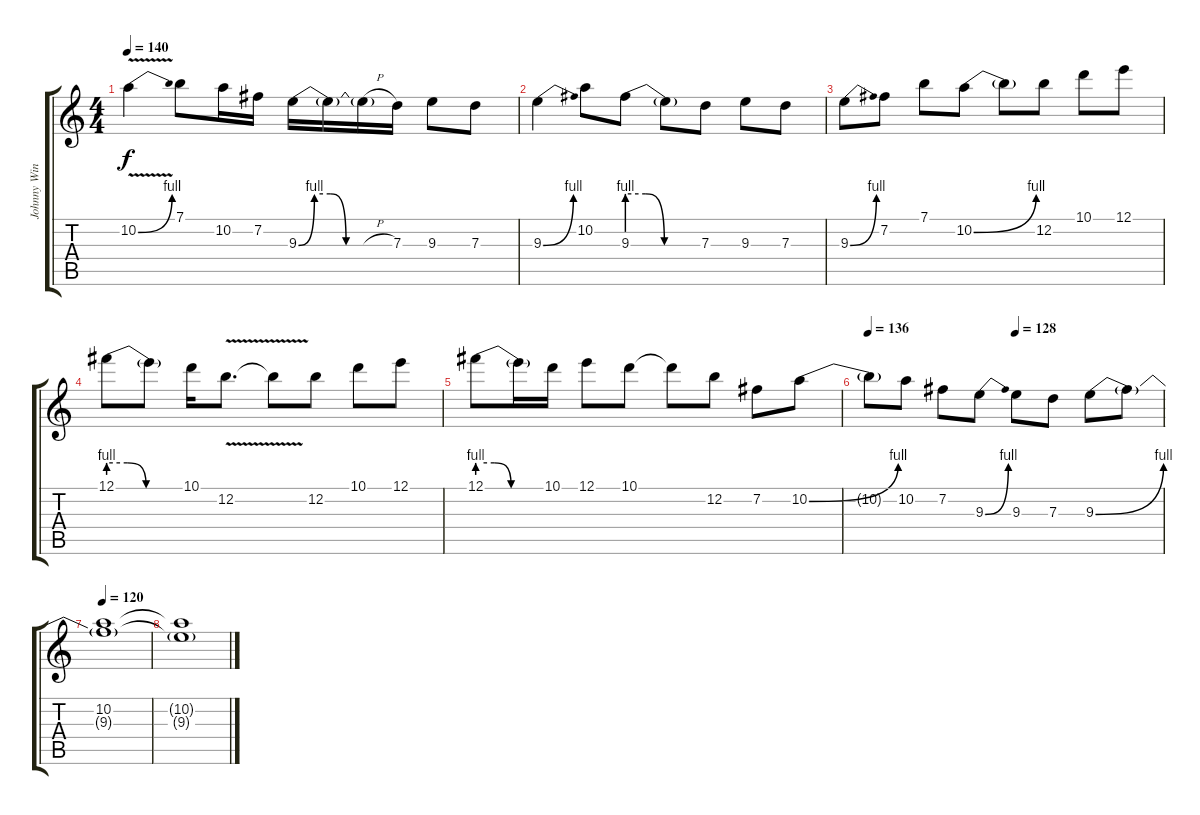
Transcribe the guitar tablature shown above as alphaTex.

\track ("Johnny Winter" "Johnny Win") {instrument overdrivenguitar}
\staff {score tabs}
\tuning (E4 B3 G3 D3 A2 E2) {hide}
\ts (4 4)
\tempo 140
\clef g2
\ks c
10.2{be (bend 0 0 60 4) v}.4{dy f} 7.1.8 10.2.16 7.2.16 9.3{be (custom 0 0 10 4 20 4 30 0 60 0)}.16 9.3{t}.16 9.3{h t}.16 7.3.16 9.3.8 7.3.8 |
9.3{be (bend 0 0 60 4)}.4 10.2.8 9.3{be (custom 0 4 15 4 30 0 60 0)}.8 9.3{t}.8 7.3.8 9.3.8 7.3.8 |
9.3{be (bend 0 0 60 4)}.8 7.2.8 7.1.8 10.2{be (bend 0 0 60 4)}.8 10.2{t}.8 12.2.8 10.1.8 12.1.8 |
12.1{be (custom 0 4 15 4 30 0 60 0)}.8 12.1{t}.8 10.1.16 12.2{v}.8{d} 12.2{t}.8 12.2.8 10.1.8 12.1.8 |
12.1{be (custom 0 4 15 4 30 0 60 0)}.8 12.1{t}.16 10.1.16 12.1.8 10.1.8 10.1{t}.8 12.2.8 7.2.8 10.2{be (bend 0 0 60 4)}.8 |
\tempo 136
\tempo (128 0.5)
10.2{t}.8 10.2.8 7.2.8 9.3{be (bend 0 0 60 4)}.8 9.3.8 7.3.8 9.3{be (bend 0 0 60 4)}.8 9.3{t}.8 |
\tempo 120
(10.2 9.3{t}).1 |
(10.2{t} 9.3{t}).1
